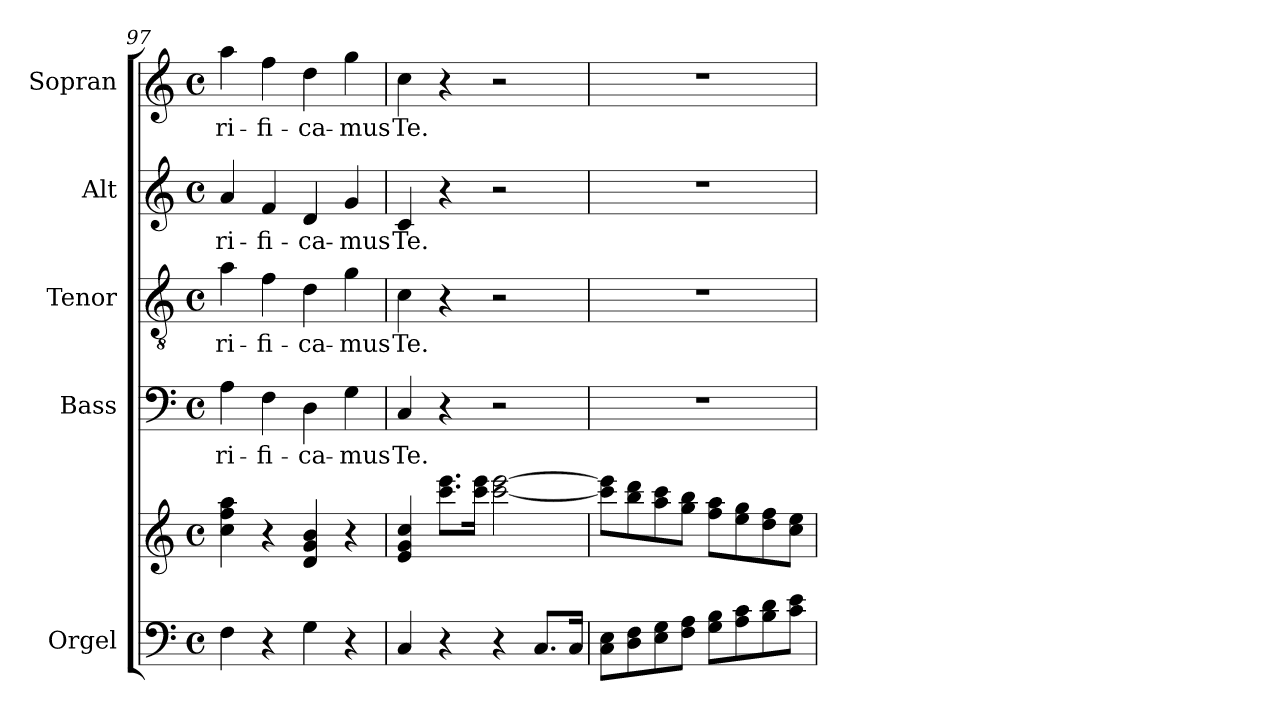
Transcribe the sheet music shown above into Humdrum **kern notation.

**kern	**kern	**kern	**text	**kern	**text	**kern	**text	**kern	**text
*part5	*part5	*part4	*part4	*part3	*part3	*part2	*part2	*part1	*part1
*staff6	*staff5	*staff4	*staff4	*staff3	*staff3	*staff2	*staff2	*staff1	*staff1
*I"Orgel	*	*I"Bass	*	*I"Tenor	*	*I"Alt	*	*I"Sopran	*
*I'Org.	*	*I'B.	*	*I'T.	*	*I'A.	*	*I'S.	*
*clefF4	*clefG2	*clefF4	*	*clefGv2	*	*clefG2	*	*clefG2	*
*k[]	*k[]	*k[]	*	*k[]	*	*k[]	*	*k[]	*
*C:	*C:	*C:	*	*C:	*	*C:	*	*C:	*
*M4/4	*M4/4	*M4/4	*	*M4/4	*	*M4/4	*	*M4/4	*
*met(c)	*met(c)	*met(c)	*	*met(c)	*	*met(c)	*	*met(c)	*
=97	=97	=97	=97	=97	=97	=97	=97	=97	=97
!	!	!	!LO:LY:b	!	!LO:LY:b	!	!LO:LY:b	!	!LO:LY:b
4F\	4cc\ 4ff\ 4aa\	4A\	-ri-	4a\	-ri-	4a/	-ri-	4aa\	-ri-
!	!	!	!LO:LY:b	!	!LO:LY:b	!	!LO:LY:b	!	!LO:LY:b
4r	4r	4F\	-fi-	4f\	-fi-	4f/	-fi-	4ff\	-fi-
!	!	!	!LO:LY:b	!	!LO:LY:b	!	!LO:LY:b	!	!LO:LY:b
4G\	4d/ 4g/ 4b/	4D\	-ca-	4d\	-ca-	4d/	-ca-	4dd\	-ca-
!	!	!	!LO:LY:b	!	!LO:LY:b	!	!LO:LY:b	!	!LO:LY:b
4r	4r	4G\	-mus	4g\	-mus	4g/	-mus	4gg\	-mus
=98	=98	=98	=98	=98	=98	=98	=98	=98	=98
!	!	!	!LO:LY:b	!	!LO:LY:b	!	!LO:LY:b	!	!LO:LY:b
4C/	4e/ 4g/ 4cc/	4C/	Te.	4c\	Te.	4c/	Te.	4cc\	Te.
4r	8.ccc\ 8.eee\L	4r	.	4r	.	4r	.	4r	.
.	16ccc\ 16eee\Jk	.	.	.	.	.	.	.	.
4r	[2ccc\ [2eee\	2r	.	2r	.	2r	.	2r	.
8.C/L	.	.	.	.	.	.	.	.	.
16C/Jk	.	.	.	.	.	.	.	.	.
=99	=99	=99	=99	=99	=99	=99	=99	=99	=99
8C\ 8E\L	8ccc\] 8eee\]L	1r	.	1r	.	1r	.	1r	.
8D\ 8F\	8bb\ 8ddd\	.	.	.	.	.	.	.	.
8E\ 8G\	8aa\ 8ccc\	.	.	.	.	.	.	.	.
8F\ 8A\J	8gg\ 8bb\J	.	.	.	.	.	.	.	.
8G\ 8B\L	8ff\ 8aa\L	.	.	.	.	.	.	.	.
8A\ 8c\	8ee\ 8gg\	.	.	.	.	.	.	.	.
8B\ 8d\	8dd\ 8ff\	.	.	.	.	.	.	.	.
8c\ 8e\J	8cc\ 8ee\J	.	.	.	.	.	.	.	.
=	=	=	=	=	=	=	=	=	=
*-	*-	*-	*-	*-	*-	*-	*-	*-	*-
